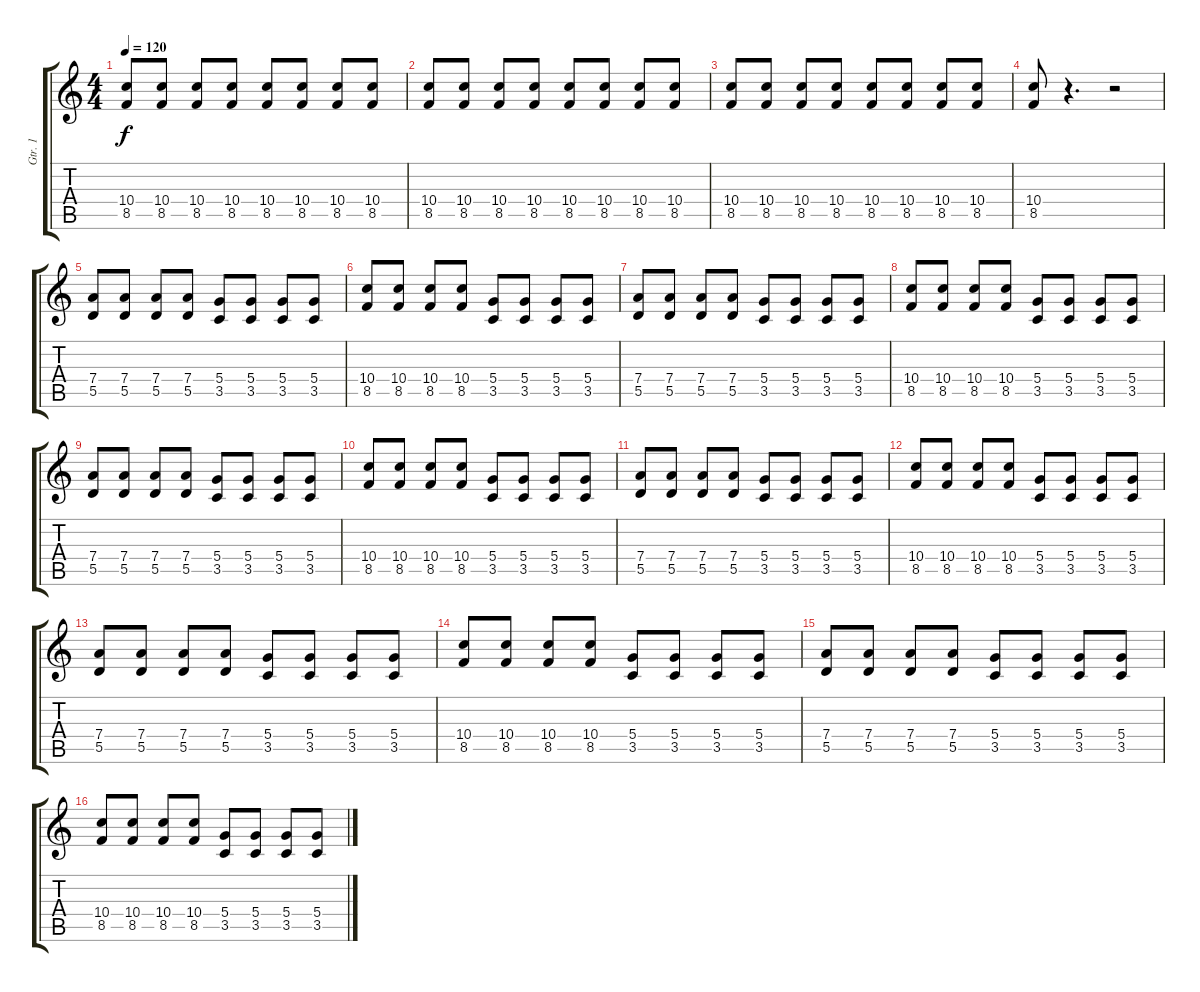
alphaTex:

\track ("Gtr. 1" "Gtr. 1") {instrument electricguitarmuted}
\staff {score tabs}
\tuning (E4 B3 G3 D3 A2 E2) {hide}
\ts (4 4)
\tempo 120
\clef g2
\ks c
(10.4 8.5).8{dy f instrument electricguitarmuted} (10.4 8.5).8 (10.4 8.5).8 (10.4 8.5).8 (10.4 8.5).8 (10.4 8.5).8 (10.4 8.5).8 (10.4 8.5).8 |
(10.4 8.5).8 (10.4 8.5).8 (10.4 8.5).8 (10.4 8.5).8 (10.4 8.5).8 (10.4 8.5).8 (10.4 8.5).8 (10.4 8.5).8 |
(10.4 8.5).8 (10.4 8.5).8 (10.4 8.5).8 (10.4 8.5).8 (10.4 8.5).8 (10.4 8.5).8 (10.4 8.5).8 (10.4 8.5).8 |
(10.4 8.5).8 r.4{d} r.2 |
(7.4 5.5).8 (7.4 5.5).8 (7.4 5.5).8 (7.4 5.5).8 (5.4 3.5).8 (5.4 3.5).8 (5.4 3.5).8 (5.4 3.5).8 |
(10.4 8.5).8 (10.4 8.5).8 (10.4 8.5).8 (10.4 8.5).8 (5.4 3.5).8 (5.4 3.5).8 (5.4 3.5).8 (5.4 3.5).8 |
(7.4 5.5).8 (7.4 5.5).8 (7.4 5.5).8 (7.4 5.5).8 (5.4 3.5).8 (5.4 3.5).8 (5.4 3.5).8 (5.4 3.5).8 |
(10.4 8.5).8 (10.4 8.5).8 (10.4 8.5).8 (10.4 8.5).8 (5.4 3.5).8 (5.4 3.5).8 (5.4 3.5).8 (5.4 3.5).8 |
(7.4 5.5).8 (7.4 5.5).8 (7.4 5.5).8 (7.4 5.5).8 (5.4 3.5).8 (5.4 3.5).8 (5.4 3.5).8 (5.4 3.5).8 |
(10.4 8.5).8 (10.4 8.5).8 (10.4 8.5).8 (10.4 8.5).8 (5.4 3.5).8 (5.4 3.5).8 (5.4 3.5).8 (5.4 3.5).8 |
(7.4 5.5).8 (7.4 5.5).8 (7.4 5.5).8 (7.4 5.5).8 (5.4 3.5).8 (5.4 3.5).8 (5.4 3.5).8 (5.4 3.5).8 |
(10.4 8.5).8 (10.4 8.5).8 (10.4 8.5).8 (10.4 8.5).8 (5.4 3.5).8 (5.4 3.5).8 (5.4 3.5).8 (5.4 3.5).8 |
(7.4 5.5).8 (7.4 5.5).8 (7.4 5.5).8 (7.4 5.5).8 (5.4 3.5).8 (5.4 3.5).8 (5.4 3.5).8 (5.4 3.5).8 |
(10.4 8.5).8 (10.4 8.5).8 (10.4 8.5).8 (10.4 8.5).8 (5.4 3.5).8 (5.4 3.5).8 (5.4 3.5).8 (5.4 3.5).8 |
(7.4 5.5).8 (7.4 5.5).8 (7.4 5.5).8 (7.4 5.5).8 (5.4 3.5).8 (5.4 3.5).8 (5.4 3.5).8 (5.4 3.5).8 |
(10.4 8.5).8 (10.4 8.5).8 (10.4 8.5).8 (10.4 8.5).8 (5.4 3.5).8 (5.4 3.5).8 (5.4 3.5).8 (5.4 3.5).8
